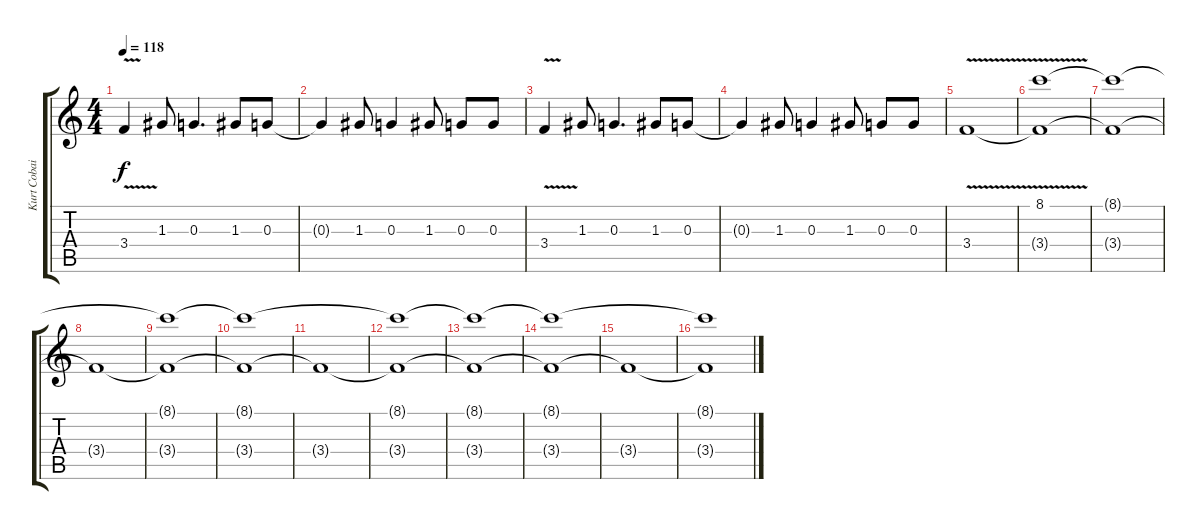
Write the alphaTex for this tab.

\track ("Kurt Cobain" "Kurt Cobai") {instrument electricguitarclean}
\staff {score tabs}
\tuning (E4 B3 G3 D3 A2 E2) {hide}
\ts (4 4)
\tempo 118
\clef g2
\ks c
3.4{v}.4{dy f} 1.3.8 0.3.4{d} 1.3.8 0.3.8 |
0.3{t}.4 1.3.8 0.3.4 1.3.8 0.3.8 0.3.8 |
3.4{v}.4 1.3.8 0.3.4{d} 1.3.8 0.3.8 |
0.3{t}.4 1.3.8 0.3.4 1.3.8 0.3.8 0.3.8 |
3.4{v}.1 |
(8.1 3.4{t}).1 |
(8.1{t} 3.4{t}).1 |
3.4{t}.1 |
(8.1{t} 3.4{t}).1 |
(8.1{t} 3.4{t}).1 |
3.4{t}.1 |
(8.1{t} 3.4{t}).1 |
(8.1{t} 3.4{t}).1 |
(8.1{t} 3.4{t}).1 |
3.4{t}.1 |
(8.1{t} 3.4{t}).1
